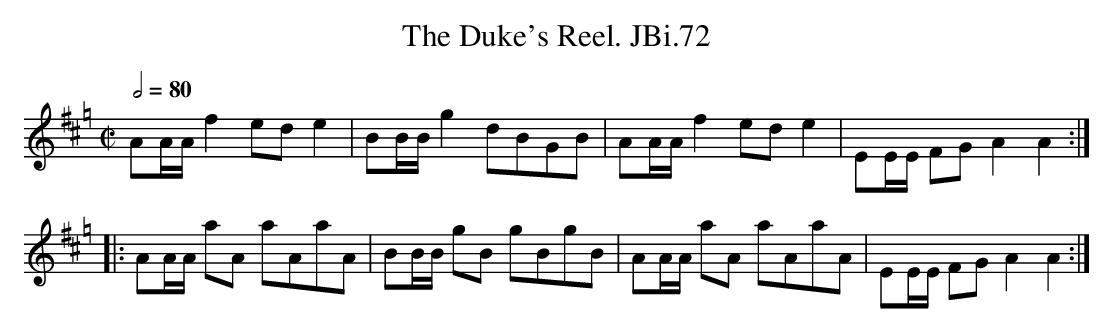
X:1
T:Duke's Reel. JBi.72, The
M:C|
Q:1/2=80
K:Hp
AA/A/ f2ede2|BB/B/ g2 dBGB|AA/A/ f2 ede2|EE/E/ FG A2A2:|
|:AA/A/ aA aAaA|BB/B/ gB gBgB|AA/A/ aA aAaA|EE/E/ FG A2A2:|
